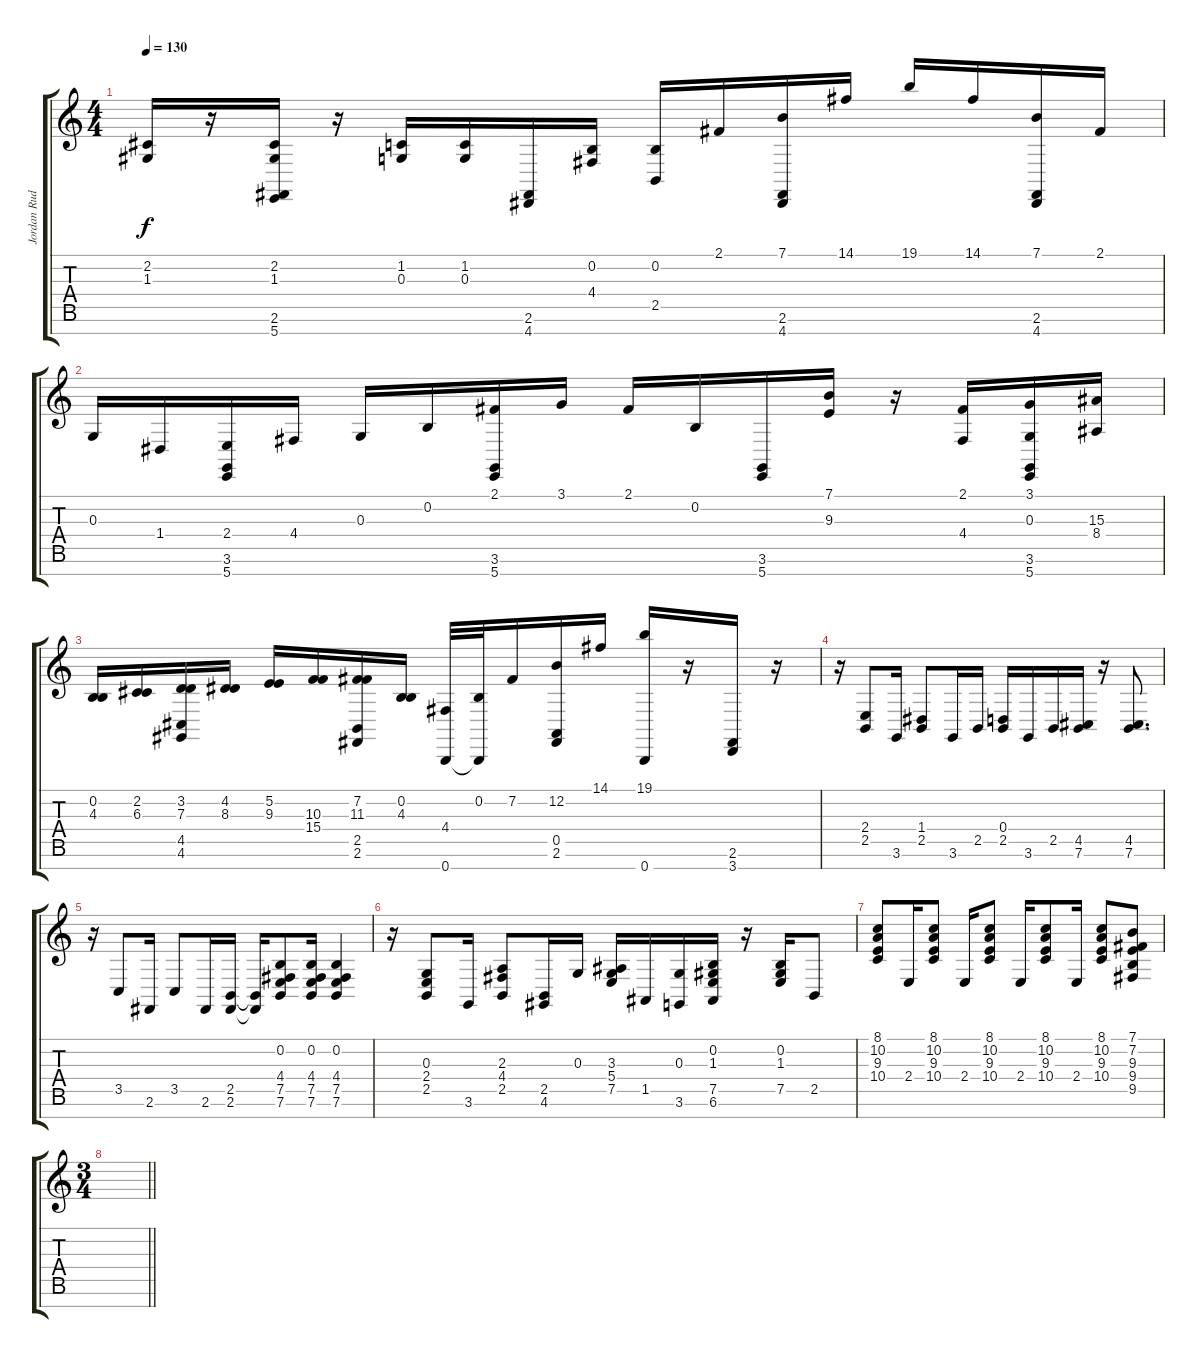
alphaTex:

\track ("Jordan Rudess Lead 1" "Jordan Rud") {instrument lead2sawtooth}
\staff {score tabs}
\tuning (E4 B3 G3 D3 A2 E2 B1) {hide}
\ts (4 4)
\tempo 130
\clef g2
\ks c
(2.2 1.3).16{dy f} r.16 (2.2 1.3 2.6 5.7).16 r.16 (1.2 0.3).16 (1.2 0.3).16 (2.6 4.7).16 (0.2 4.4).16 (0.2 2.5).16 2.1.16 (7.1 2.6 4.7).16 14.1.16 19.1.16 14.1.16 (7.1 2.6 4.7).16 2.1.16 |
0.3.16 1.4.16 (2.4 3.6 5.7).16 4.4.16 0.3.16 0.2.16 (2.1 3.6 5.7).16 3.1.16 2.1.16 0.2.16 (3.6 5.7).16 (7.1 9.3).16 r.16 (2.1 4.4).16 (3.1 0.3 3.6 5.7).16 (15.3 8.4).16 |
(0.2 4.3).16 (2.2 6.3).16 (3.2 7.3 4.5 4.6).16 (4.2 8.3).16 (5.2 9.3).16 (10.3 15.4).16 (7.2 11.3 2.5 2.6).16 (0.2 4.3).16 (4.4 0.7).32 (0.2 0.7{t}).32 7.2.16 (12.2 0.5 2.6).16 14.1.16 (19.1 0.7).16 r.16 (2.6 3.7).16 r.16 |
r.16 (2.4 2.5).8 3.6.16 (1.4 2.5).8 3.6.16 2.5.16 (0.4 2.5).16 3.6.16 2.5.16 (4.5 7.6).16 r.16 (4.5 7.6).8{d} |
r.16 3.5.8 2.6.16 3.5.8 2.6.16 (2.5 2.6).16 (2.5{t} 2.6{t}).16 (0.2 4.4 7.5 7.6).8 (0.2 4.4 7.5 7.6).16 (0.2 4.4 7.5 7.6).4 |
r.16 (0.3 2.4 2.5).8 3.6.16 (2.3 4.4 2.5).8 (2.5 4.6).16 0.3.16 (3.3 5.4 7.5).16 1.5.16 (0.3 3.6).16 (0.2 1.3 7.5 6.6).16 r.16 (0.2 1.3 7.5).16 2.5.8 |
(8.1 10.2 9.3 10.4).8 2.4.16 (8.1 10.2 9.3 10.4).8 2.4.16 (8.1 10.2 9.3 10.4).8 2.4.16 (8.1 10.2 9.3 10.4).8 2.4.16 (8.1 10.2 9.3 10.4).8 (7.1 7.2 9.3 9.4 9.5).8 |
\ts (3 4)
\barLineRight lightlight
